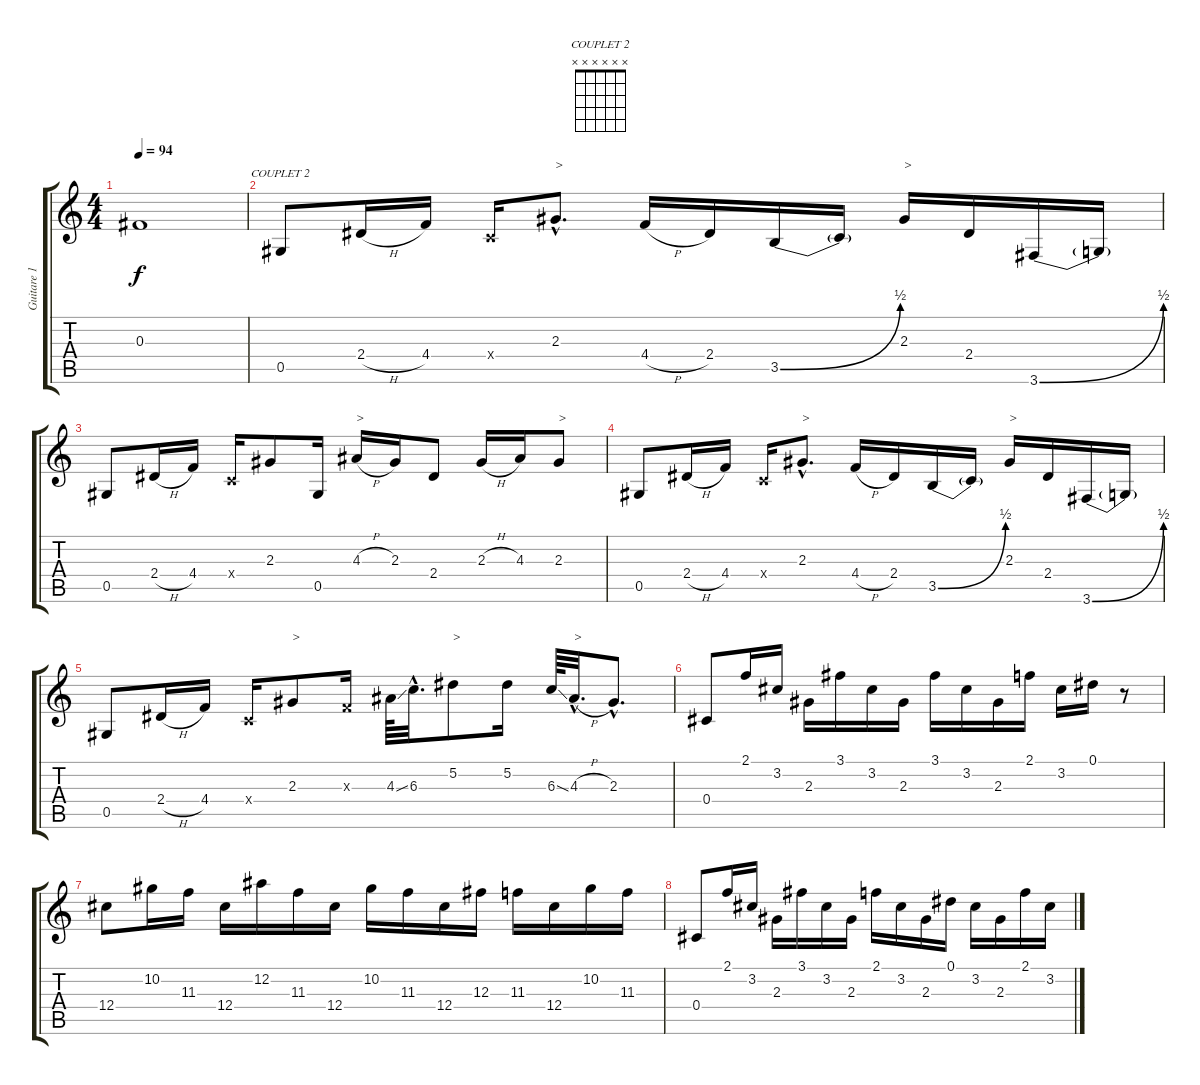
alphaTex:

\track ("Guitare 1" "Guitare 1") {instrument electricguitarclean}
\staff {score tabs}
\tuning (Eb4 Bb3 Gb3 Db3 Ab2 Eb2) {hide}
\chord ("COUPLET 2" x x x x x x) {firstfret 0}
\ts (4 4)
\tempo 94
\clef g2
\ks c
0.3{t}.1{dy f} |
0.5.8{ch "COUPLET 2"} 2.4{h}.16 4.4.16 -1.4{x}.16 2.3{hac}.8{d txt ">"} 4.4{h}.16 2.4.16 3.5{be (bend 0 0 60 2)}.16 3.5{t}.16 2.3.16{txt ">"} 2.4.16 3.6{be (bend 0 0 60 2)}.16 3.6{t}.16 |
0.5.8 2.4{h}.16 4.4.16 -1.4{x}.16 2.3.8 0.5.16 4.3{h}.16{txt ">"} 2.3.16 2.4.8 2.3{h}.16 4.3.16 2.3.8{txt ">"} |
0.5.8 2.4{h}.16 4.4.16 -1.4{x}.16 2.3{hac}.8{d txt ">"} 4.4{h}.16 2.4.16 3.5{be (bend 0 0 60 2)}.16 3.5{t}.16 2.3.16{txt ">"} 2.4.16 3.6{be (bend 0 0 60 2)}.16 3.6{t}.16 |
0.5.8 2.4{h}.16 4.4.16 -1.4{x}.16 2.3.8{txt ">"} -1.3{x}.16 4.3{ss}.64 6.3{hac}.32{d} 5.2.8{txt ">"} 5.2.16 6.3{ss}.64 4.3{h hac}.32{d txt ">"} 2.3{hac}.8{d} |
0.4.8 2.1.16 3.2.16 2.3.16 3.1.16 3.2.16 2.3.16 3.1.16 3.2.16 2.3.16 2.1.16 3.2.16 0.1.16 r.8 |
12.4.8 10.2.16 11.3.16 12.4.16 12.2.16 11.3.16 12.4.16 10.2.16 11.3.16 12.4.16 12.3.16 11.3.16 12.4.16 10.2.16 11.3.16 |
0.4.8 2.1.16 3.2.16 2.3.16 3.1.16 3.2.16 2.3.16 2.1.16 3.2.16 2.3.16 0.1.16 3.2.16 2.3.16 2.1.16 3.2.16
